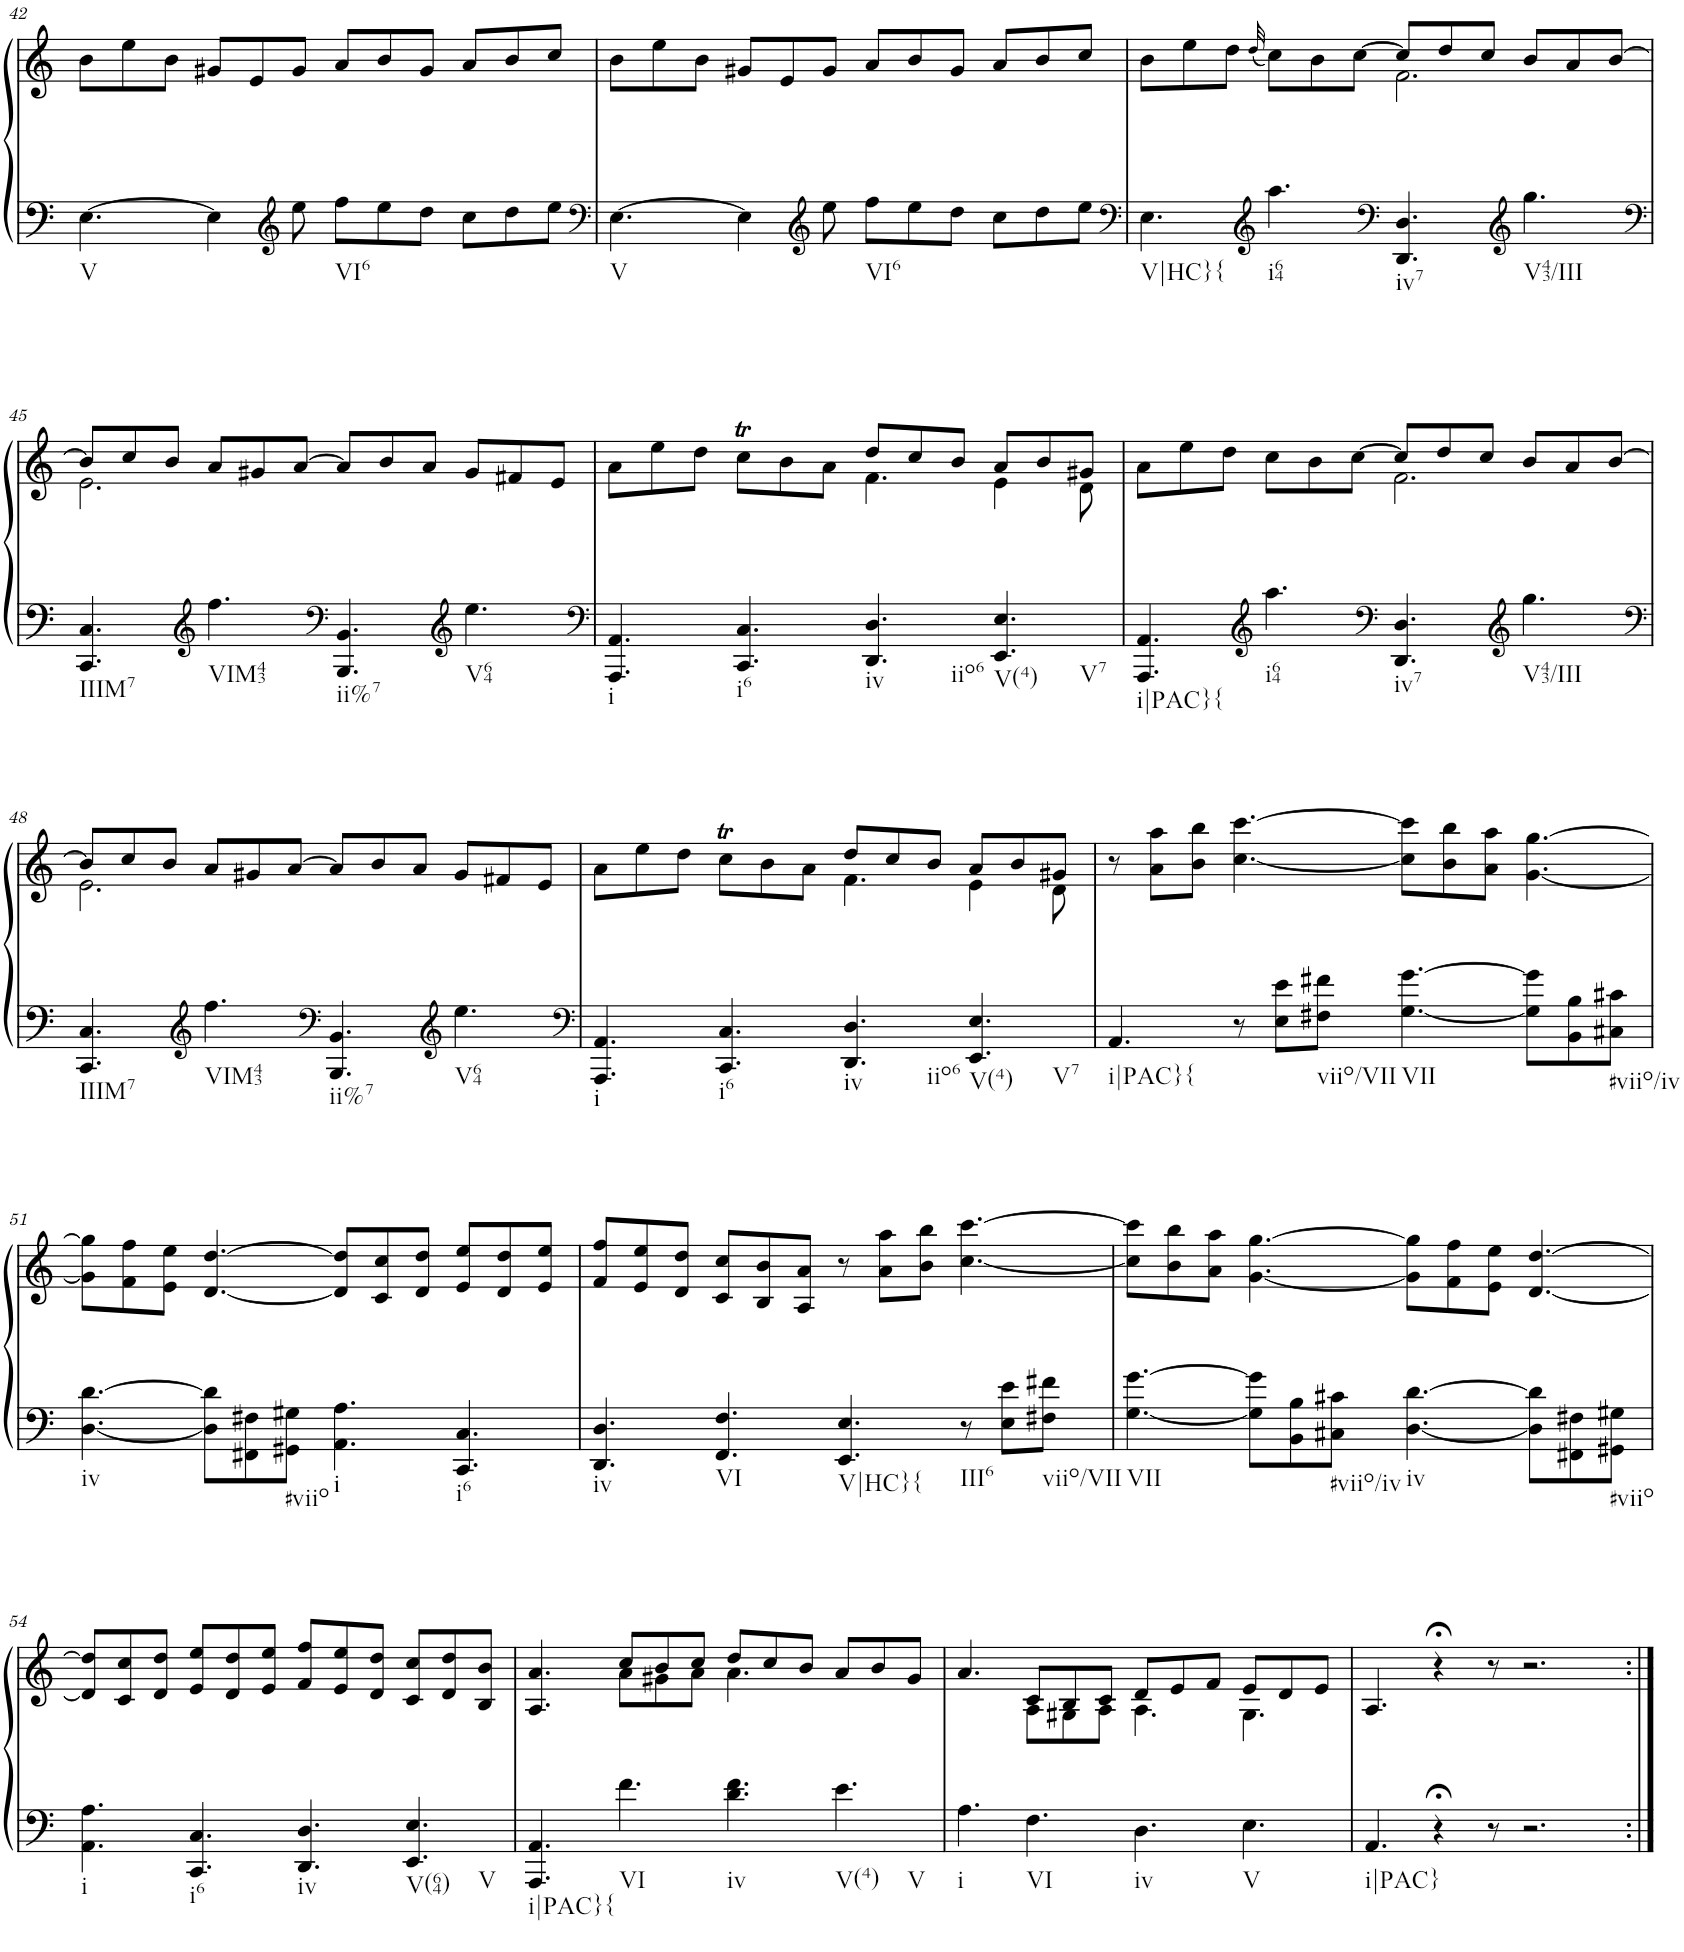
**kern	**kern
*part1	*part1
*staff2	*staff1
*I"Piano	*
*I'Pno.	*
!!LO:PB:g=z
*clefF4	*clefG2
*k[]	*k[]
*M12/8	*M12/8
=42	=42
!LO:TX:b:t=V	!
[4.E\	8b\L
.	8ee\
.	8b\J
4E\]	8g#X/L
.	8e/
*clefG2	*
8ee\	8g#/J
!LO:TX:b:t=VI6	!
8ff\L	8a/L
8ee\	8b/
8dd\J	8g#/J
8cc\L	8a/L
8dd\	8b/
8ee\J	8cc/J
=43	=43
*clefF4	*
!LO:TX:b:t=V	!
[4.E\	8b\L
.	8ee\
.	8b\J
4E\]	8g#X/L
.	8e/
*clefG2	*
8ee\	8g#/J
!LO:TX:b:t=VI6	!
8ff\L	8a/L
8ee\	8b/
8dd\J	8g#/J
8cc\L	8a/L
8dd\	8b/
8ee\J	8cc/J
=44	=44
*clefF4	*
*	*^
!LO:TX:b:t=V|HC}{	!	!
4.E\	8b\L	2.ryy
.	8ee\	.
.	8dd\J	.
*clefG2	*	*
.	(32qdd/	.
!LO:TX:b:t=i64	!	!
4.aa\	8cc\L)	.
.	8b\	.
.	[8cc\J	.
*clefF4	*	*
!LO:TX:b:t=iv7	!	!
4.DD/ 4.D/	8cc/L]	2.f\
.	8dd/	.
.	8cc/J	.
*clefG2	*	*
!LO:TX:b:t=V43/III	!	!
4.gg\	8b/L	.
.	8a/	.
.	[8b/J	.
!!LO:LB:g=z	!!
=45	=45	=45
*clefF4	*	*
!LO:TX:b:t=IIIM7	!	!
4.CC/ 4.C/	8b/L]	2.e\
.	8cc/	.
.	8b/J	.
*clefG2	*	*
!LO:TX:b:t=VIM43	!	!
4.ff\	8a/L	.
.	8g#X/	.
.	[8a/J	.
*clefF4	*	*
!LO:TX:b:t=ii%7	!	!
4.BBB/ 4.BB/	8a/L]	2.ryy
.	8b/	.
.	8a/J	.
*clefG2	*	*
!LO:TX:b:t=V64	!	!
4.ee\	8g#/L	.
.	8f#X/	.
.	8e/J	.
=46	=46	=46
*clefF4	*	*
!LO:TX:b:t=i	!	!
4.AAA/ 4.AA/	8a\L	2.ryy
.	8ee\	.
.	8dd\J	.
!LO:TX:b:t=i6	!	!
4.CC/ 4.C/	8ccT\L	.
.	8b\	.
.	8a\J	.
!LO:TX:b:t=iv	!	!
!LO:TX:b:t=iio6	!	!
4.DD/ 4.D/	8dd/L	4.f\
.	8cc/	.
.	8b/J	.
!LO:TX:b:t=V(4)	!	!
!LO:TX:b:t=V7	!	!
4.EE/ 4.E/	8a/L	4e\
.	8b/	.
.	8g#X/J	8d\
=47	=47	=47
!LO:TX:b:t=i|PAC}{	!	!
4.AAA/ 4.AA/	8a\L	2.ryy
.	8ee\	.
.	8dd\J	.
*clefG2	*	*
!LO:TX:b:t=i64	!	!
4.aa\	8cc\L	.
.	8b\	.
.	[8cc\J	.
*clefF4	*	*
!LO:TX:b:t=iv7	!	!
4.DD/ 4.D/	8cc/L]	2.f\
.	8dd/	.
.	8cc/J	.
*clefG2	*	*
!LO:TX:b:t=V43/III	!	!
4.gg\	8b/L	.
.	8a/	.
.	[8b/J	.
!!LO:LB:g=z	!!
=48	=48	=48
*clefF4	*	*
!LO:TX:b:t=IIIM7	!	!
4.CC/ 4.C/	8b/L]	2.e\
.	8cc/	.
.	8b/J	.
*clefG2	*	*
!LO:TX:b:t=VIM43	!	!
4.ff\	8a/L	.
.	8g#X/	.
.	[8a/J	.
*clefF4	*	*
!LO:TX:b:t=ii%7	!	!
4.BBB/ 4.BB/	8a/L]	2.ryy
.	8b/	.
.	8a/J	.
*clefG2	*	*
!LO:TX:b:t=V64	!	!
4.ee\	8g#/L	.
.	8f#X/	.
.	8e/J	.
=49	=49	=49
*clefF4	*	*
!LO:TX:b:t=i	!	!
4.AAA/ 4.AA/	8a\L	2.ryy
.	8ee\	.
.	8dd\J	.
!LO:TX:b:t=i6	!	!
4.CC/ 4.C/	8ccT\L	.
.	8b\	.
.	8a\J	.
!LO:TX:b:t=iv	!	!
!LO:TX:b:t=iio6	!	!
4.DD/ 4.D/	8dd/L	4.f\
.	8cc/	.
.	8b/J	.
!LO:TX:b:t=V(4)	!	!
!LO:TX:b:t=V7	!	!
4.EE/ 4.E/	8a/L	4e\
.	8b/	.
.	8g#X/J	8d\
=50	=50	=50
!LO:TX:b:t=i|PAC}{	!	!
*	*v	*v
4.AA/	8r
.	8a\ 8aa\L
.	8b\ 8bb\J
8r	[4.cc\ [4.ccc\
8E\ 8e\L	.
!LO:TX:b:t=viio/VII	!
8F#X\ 8f#X\J	.
!LO:TX:b:t=VII	!
[4.G\ [4.g\	8cc\] 8ccc\]L
.	8b\ 8bb\
.	8a\ 8aa\J
8G\] 8g\]L	[4.g\ [4.gg\
8BB\ 8B\	.
!LO:TX:b:t=#viio/iv	!
8C#X\ 8c#X\J	.
!!LO:LB:g=z
=51	=51
!LO:TX:b:t=iv	!
[4.D\ [4.d\	8g\] 8gg\]L
.	8f\ 8ff\
.	8e\ 8ee\J
8D\] 8d\]L	[4.d/ [4.dd/
8FF#X\ 8F#X\	.
!LO:TX:b:t=#viio	!
8GG#X\ 8G#X\J	.
!LO:TX:b:t=i	!
4.AA\ 4.A\	8d/] 8dd/]L
.	8c/ 8cc/
.	8d/ 8dd/J
!LO:TX:b:t=i6	!
4.CC/ 4.C/	8e/ 8ee/L
.	8d/ 8dd/
.	8e/ 8ee/J
=52	=52
!LO:TX:b:t=iv	!
4.DD/ 4.D/	8f/ 8ff/L
.	8e/ 8ee/
.	8d/ 8dd/J
!LO:TX:b:t=VI	!
4.FF/ 4.F/	8c/ 8cc/L
.	8B/ 8b/
.	8A/ 8a/J
!LO:TX:b:t=V|HC}{	!
4.EE/ 4.E/	8r
.	8a\ 8aa\L
.	8b\ 8bb\J
!LO:TX:b:t=III6	!
8r	[4.cc\ [4.ccc\
8E\ 8e\L	.
!LO:TX:b:t=viio/VII	!
8F#X\ 8f#X\J	.
=53	=53
!LO:TX:b:t=VII	!
[4.G\ [4.g\	8cc\] 8ccc\]L
.	8b\ 8bb\
.	8a\ 8aa\J
8G\] 8g\]L	[4.g\ [4.gg\
8BB\ 8B\	.
!LO:TX:b:t=#viio/iv	!
8C#X\ 8c#X\J	.
!LO:TX:b:t=iv	!
[4.D\ [4.d\	8g\] 8gg\]L
.	8f\ 8ff\
.	8e\ 8ee\J
8D\] 8d\]L	[4.d/ [4.dd/
8FF#X\ 8F#X\	.
!LO:TX:b:t=#viio	!
8GG#X\ 8G#X\J	.
!!LO:LB:g=z
=54	=54
!LO:TX:b:t=i	!
4.AA\ 4.A\	8d/] 8dd/]L
.	8c/ 8cc/
.	8d/ 8dd/J
!LO:TX:b:t=i6	!
4.CC/ 4.C/	8e/ 8ee/L
.	8d/ 8dd/
.	8e/ 8ee/J
!LO:TX:b:t=iv	!
4.DD/ 4.D/	8f/ 8ff/L
.	8e/ 8ee/
.	8d/ 8dd/J
!LO:TX:b:t=V(64)	!
!LO:TX:b:t=V	!
4.EE/ 4.E/	8c/ 8cc/L
.	8d/ 8dd/
.	8B/ 8b/J
=55	=55
*	*^
!LO:TX:b:t=i|PAC}{	!	!
4.AAA/ 4.AA/	4.A/ 4.a/	4.ryy
!LO:TX:b:t=VI	!	!
4.f\	8cc/L	8a\L
.	8b/	8g#X\
.	8cc/J	8a\J
!LO:TX:b:t=iv	!	!
4.d\ 4.f\	8dd/L	4.a\
.	8cc/	.
.	8b/J	.
!LO:TX:b:t=V(4)	!	!
!LO:TX:b:t=V	!	!
4.e\	8a/L	4.ryy
.	8b/	.
.	8g#/J	.
=56	=56	=56
!LO:TX:b:t=i	!	!
4.A\	4.a/	4.ryy
!LO:TX:b:t=VI	!	!
4.F\	8c/L	8A\L
.	8B/	8G#X\
.	8c/J	8A\J
!LO:TX:b:t=iv	!	!
4.D\	8d/L	4.A\
.	8e/	.
.	8f/J	.
!LO:TX:b:t=V	!	!
4.E\	8e/L	4.G#\
.	8d/	.
.	8e/J	.
*	*v	*v
=57	=57
!LO:TX:b:t=i|PAC}	!
4.AA/	4.A/
4r;<	4r;<
8r	8r
2.r	2.r
=:|!	=:|!
*-	*-
